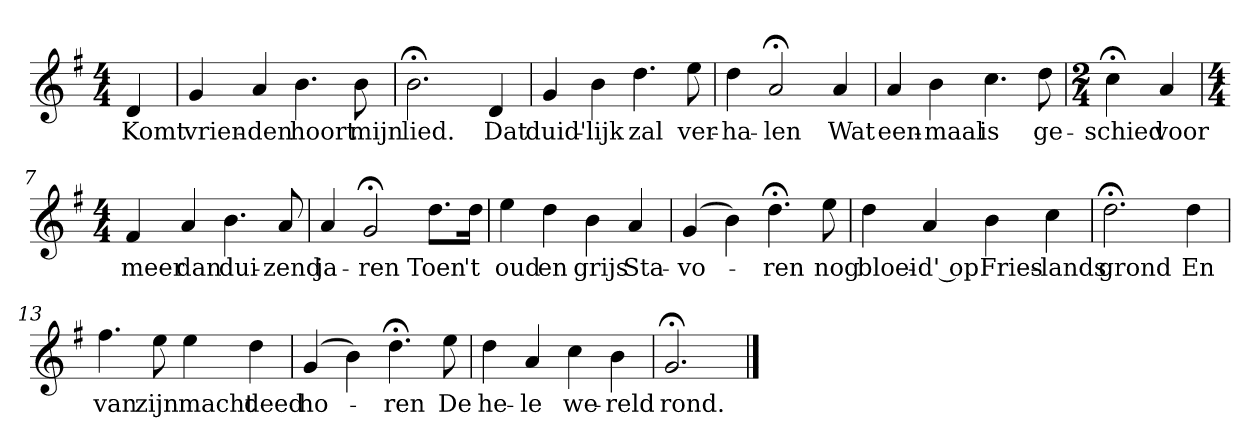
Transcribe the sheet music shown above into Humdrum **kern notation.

**kern	**text
*part1	*part1
*staff1	*staff1
*k[f#]	*
*G:	*
*M4/4	*
*MM120	*
=	=
4d	Komt
=1	=1
4g	vrien-
4a	-den
4.b	hoort
8b	mijn
=2	=2
2.b;<	lied.
4d	Dat
=3	=3
4g	duid'-
4b	-lijk
4.dd	zal
8ee	ver-
=4	=4
4dd	-ha-
2a;<	-len
4a	Wat
=5	=5
4a	een-
4b	-maal
4.cc	is
8dd	ge-
=6	=6
*M2/4	*
4cc;<	-schied
4a	voor
=7	=7
*M4/4	*
4f#	meer
4a	dan
4.b	dui-
8a	-zend
=8	=8
4a	ja-
2g;<	-ren
8.ddL	Toen
16ddJk	't
=9	=9
4ee	oud
4dd	en
4b	grijs
4a	Sta-
=10	=10
(4g	-vo-
4b)	.
4.dd;<	-ren
8ee	nog
=11	=11
4dd	bloei-
4a	-d' op
4b	Fries-
4cc	-lands
=12	=12
2.dd;<	grond
4dd	En
=13	=13
4.ff#	van
8ee	zijn
4ee	macht
4dd	deed
=14	=14
(4g	ho-
4b)	.
4.dd;<	-ren
8ee	De
=15	=15
4dd	he-
4a	-le
4cc	we-
4b	-reld
=16	=16
2.g;<	rond.
==	==
*-	*-
